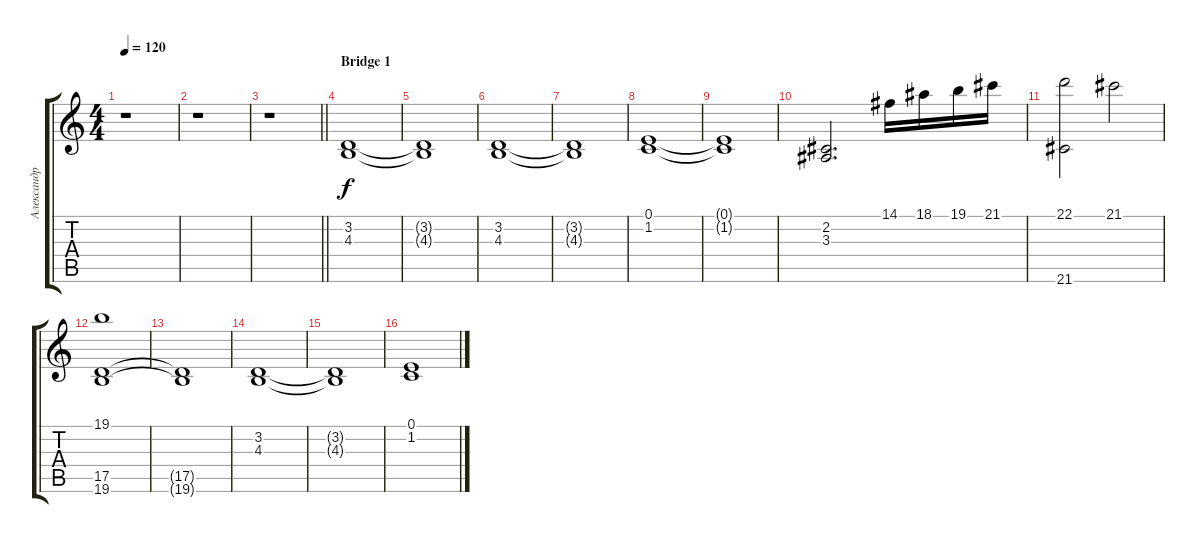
\track ("Александр Козлов" "Александр ") {instrument synthbrass1}
\staff {score tabs}
\tuning (E4 B3 G3 D3 A2 E2) {hide}
\ts (4 4)
\tempo 120
\clef g2
\ks c
r.1{dy f} |
r.1 |
\barLineRight lightlight
r.1 |
\section ("" "Bridge 1")
(3.2 4.3).1 |
(3.2{t} 4.3{t}).1 |
(3.2 4.3).1 |
(3.2{t} 4.3{t}).1 |
(0.1 1.2).1 |
(0.1{t} 1.2{t}).1 |
(2.2 3.3).2{d} 14.1.16 18.1.16 19.1.16 21.1.16 |
(22.1 21.6).2 21.1.2 |
(19.1 17.5 19.6).1 |
(17.5{t} 19.6{t}).1 |
(3.2 4.3).1 |
(3.2{t} 4.3{t}).1 |
(0.1 1.2).1
